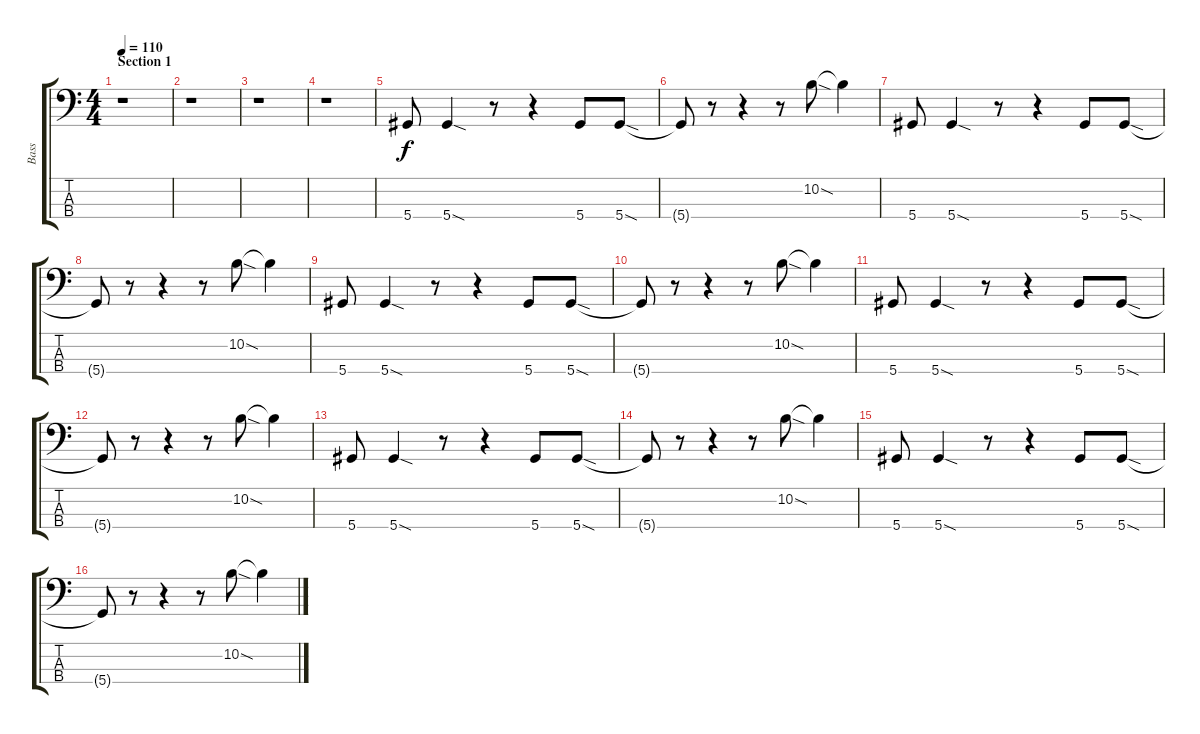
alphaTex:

\track ("Bass" "Bass") {instrument electricbassfinger}
\staff {score tabs}
\tuning (Gb2 Db2 Ab1 Eb1) {hide}
\ts (4 4)
\section ("" "Section 1")
\tempo 110
\clef f4
\ks c
r.1{dy f instrument electricbassfinger} |
r.1 |
r.1 |
r.1 |
5.4.8 5.4{sod}.4 r.8 r.4 5.4.8 5.4{sod}.8 |
5.4{t}.8 r.8 r.4 r.8 10.2{sod}.8 10.2{t}.4 |
5.4.8 5.4{sod}.4 r.8 r.4 5.4.8 5.4{sod}.8 |
5.4{t}.8 r.8 r.4 r.8 10.2{sod}.8 10.2{t}.4 |
5.4.8 5.4{sod}.4 r.8 r.4 5.4.8 5.4{sod}.8 |
5.4{t}.8 r.8 r.4 r.8 10.2{sod}.8 10.2{t}.4 |
5.4.8 5.4{sod}.4 r.8 r.4 5.4.8 5.4{sod}.8 |
5.4{t}.8 r.8 r.4 r.8 10.2{sod}.8 10.2{t}.4 |
5.4.8 5.4{sod}.4 r.8 r.4 5.4.8 5.4{sod}.8 |
5.4{t}.8 r.8 r.4 r.8 10.2{sod}.8 10.2{t}.4 |
5.4.8 5.4{sod}.4 r.8 r.4 5.4.8 5.4{sod}.8 |
5.4{t}.8 r.8 r.4 r.8 10.2{sod}.8 10.2{t}.4
